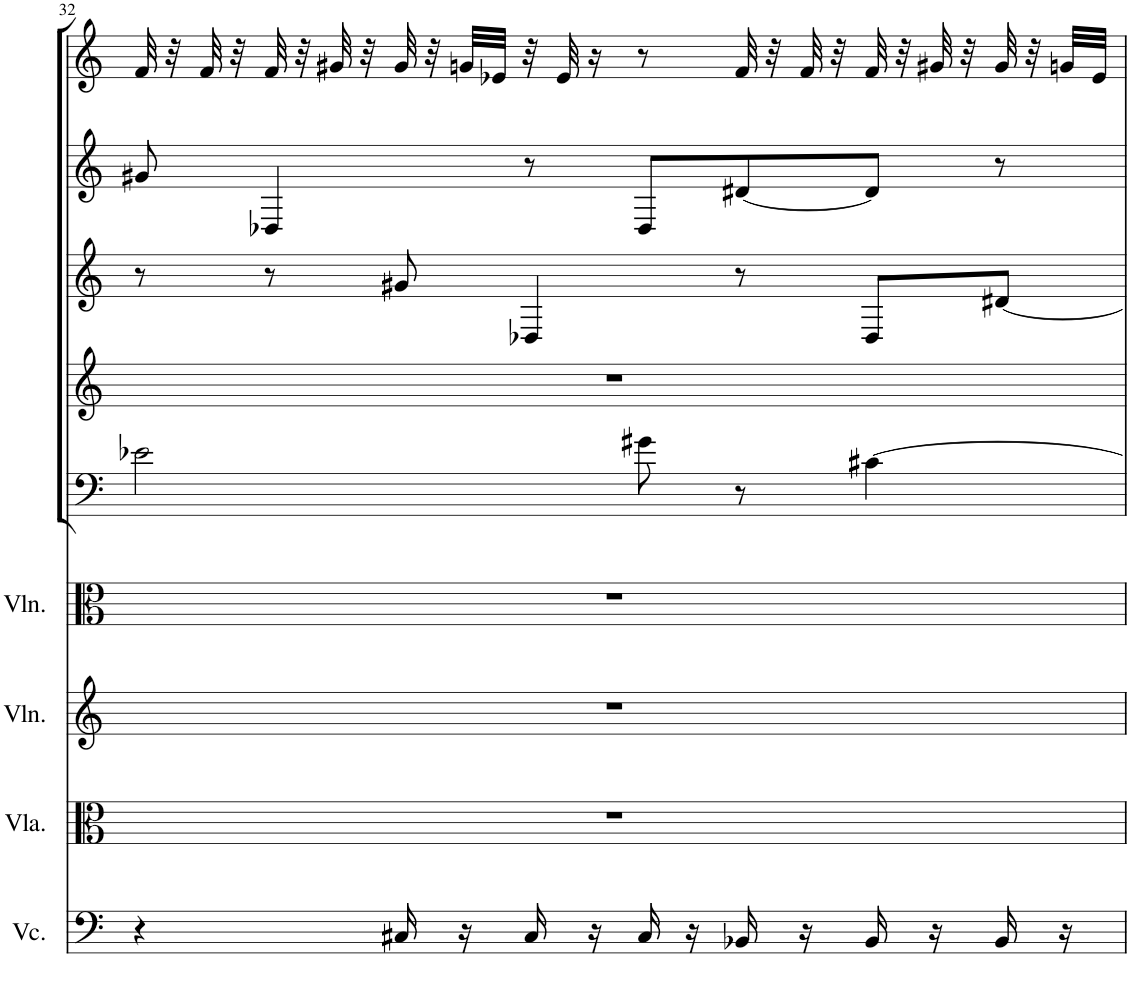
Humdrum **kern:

**kern	**kern	**kern	**kern	**kern	**kern	**kern	**kern	**kern
*part9	*part8	*part7	*part6	*part5	*part4	*part3	*part2	*part1
*staff9	*staff8	*staff7	*staff6	*staff5	*staff4	*staff3	*staff2	*staff1
*I"Violoncello	*I"Viola	*I"Violin	*I"Violin	*I"Bassoon	*I"Horn in F	*I"Bb Clarinet	*I"Oboe	*I"Flute
*I'Vc.	*I'Vla.	*I'Vln.	*I'Vln.	*I'Bsn	*I'Hn	*I'Cl	*I'Ob	*I'Fl
!!LO:PB:g=z
*clefF4	*clefC3	*clefG2	*clefC3	*clefF4	*clefG2	*clefG2	*clefG2	*clefG2
*	*	*	*	*	*ITrd4c7	*ITrd1c2	*	*
*k[]	*k[]	*k[]	*k[]	*k[]	*k[]	*k[]	*k[]	*k[]
*M4/4	*M4/4	*M4/4	*M4/4	*M4/4	*M4/4	*M4/4	*M4/4	*M4/4
=32	=32	=32	=32	=32	=32	=32	=32	=32
4r	1r	1r	1r	2e-X\	1r	8r	8g#X/	32f/
.	.	.	.	.	.	.	.	32r
.	.	.	.	.	.	.	.	32f/
.	.	.	.	.	.	.	.	32r
.	.	.	.	.	.	8r	4D-X/	32f/
.	.	.	.	.	.	.	.	32r
.	.	.	.	.	.	.	.	32g#X/
.	.	.	.	.	.	.	.	32r
16C#X/	.	.	.	.	.	8g#X/	.	32g#/
.	.	.	.	.	.	.	.	32r
16r	.	.	.	.	.	.	.	32gn/LLL
.	.	.	.	.	.	.	.	32e-X/JJJ
16C#/	.	.	.	.	.	4D-X/	8r	32r
.	.	.	.	.	.	.	.	32e-/
16r	.	.	.	.	.	.	.	16r
16C#/	.	.	.	8g#X\	.	.	8D-/L	8r
16r	.	.	.	.	.	.	.	.
16BB-X/	.	.	.	8r	.	8r	[8d#X/	32f/
.	.	.	.	.	.	.	.	32r
16r	.	.	.	.	.	.	.	32f/
.	.	.	.	.	.	.	.	32r
16BB-/	.	.	.	[4c#X\	.	8D-/L	8d#/J]	32f/
.	.	.	.	.	.	.	.	32r
16r	.	.	.	.	.	.	.	32g#X/
.	.	.	.	.	.	.	.	32r
16BB-/	.	.	.	.	.	[8d#X/J	8r	32g#/
.	.	.	.	.	.	.	.	32r
16r	.	.	.	.	.	.	.	32gn/LLL
.	.	.	.	.	.	.	.	32e-/JJJ
=	=	=	=	=	=	=	=	=
*-	*-	*-	*-	*-	*-	*-	*-	*-
